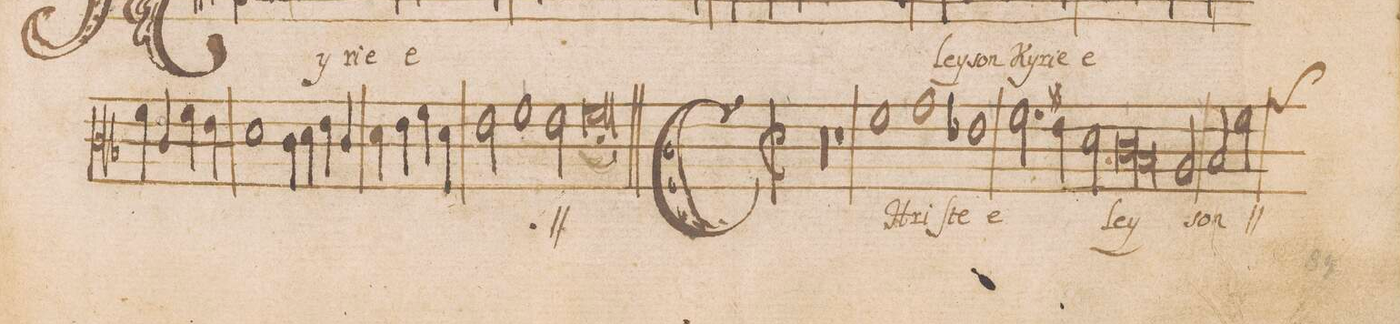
**kern	**text
*I"DISCANTVS	*
*clefC3	*
*k[b-]	*
*met(C|)	*
*M2/1	*
4f\	.
4c/	.
4f\	.
4e\	.
=11-	=11-
1d	.
4c\	.
4d\	.
4e\	.
4c/	.
=12-	=12-
4d\	.
4e\	.
4f\	.
4d\	.
2e\	.
1f\	.
=13-	=13-
*	*ij
2e\	-ley-
1f;<	-son
*	*Xij
=14||-	=14||-
*M2\1	*
*met(C|)	*
00r	.
=15-	=15-
=16-	=16-
1r	.
1f	CHri-
=17-	=17-
1g	.
1e-X	-ſte
=18-	=18-
2.f\	e-
4e\	.
2d\	.
*lig	*
1c\	-ley-
=19-	=19-
1B-	.
*Xlig	*
2A/	.
=20-	=20-
2B-/	-son
*	*ij
2f\	CHri-
*custos:g	*
*-	*-
